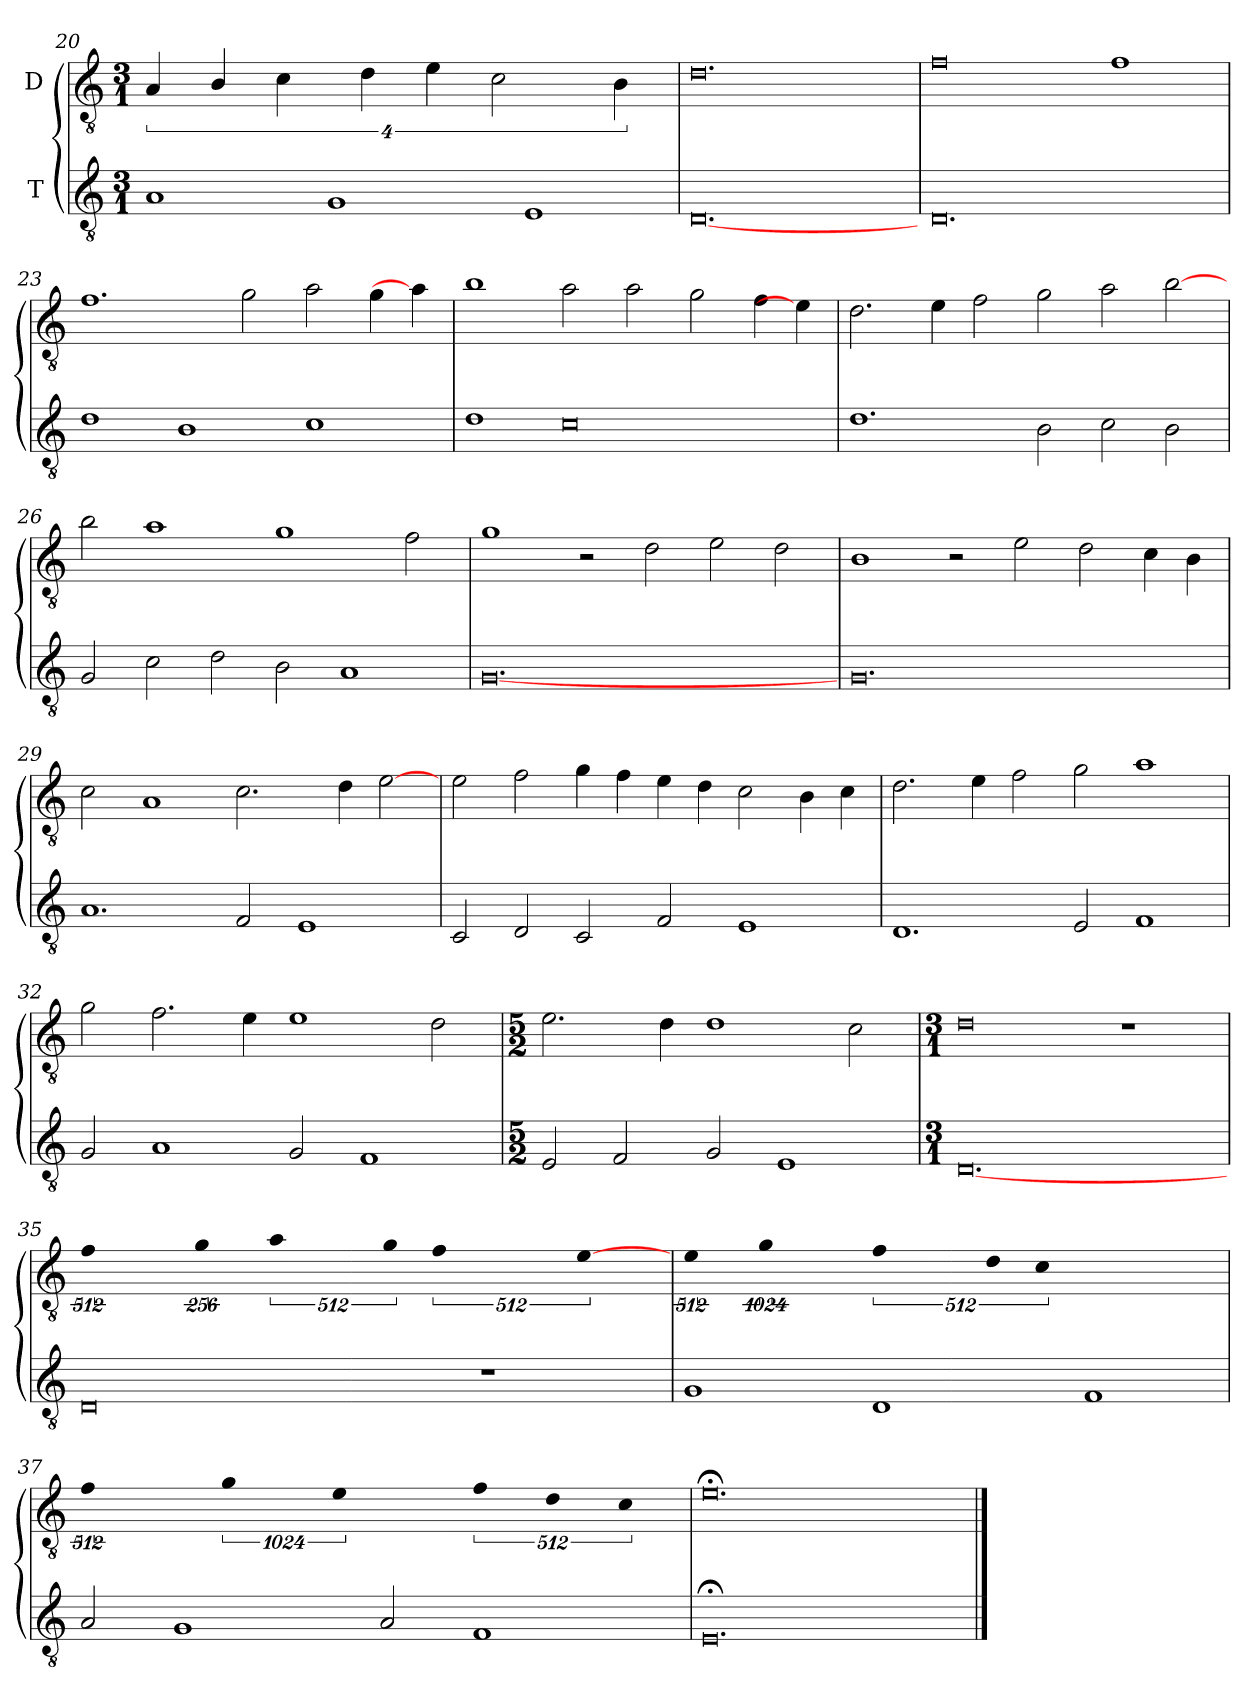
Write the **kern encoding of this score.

**kern	**kern
*part2	*part1
*staff2	*staff1
*I"T	*I"D
!!LO:LB:g=z
*clefGv2	*clefGv2
*ITrd7c12	*ITrd7c12
*k[]	*k[]
*C:	*C:
*M3/1	*M3/1
=20	=20
1AAi/	8%3AAi/
.	8%3BBi/
.	8%3Ci\
1GGi/	.
.	8%3Di\
.	8%3Ei\
.	4%3Ci\
1EEi/	.
.	8%3BBi\
=21	=21
[0.DDi/	0.Di\
=22	=22
0.DDi/	0Fi\
.	1Fi\
=23	=23
1Di\	1.Fi\
1BBi/	.
.	2Gi\
1Ci\	2Ai\
.	4Gi\
.	4Ai\]
=24	=24
1Di\	1Bi\
0Ci\	2Ai\
.	2Ai\
.	2Gi\
.	4Fi\
.	4Ei\]
=25	=25
1.Di\	2.Di\
.	4Ei\
.	2Fi\
2BBi\	2Gi\
2Ci\	2Ai\
2BBi\	[2Bi\
!!LO:LB:g=z
=26	=26
2GGi/	2Bi\
2Ci\	1Ai\
2Di\	.
2BBi\	1Gi\
1AAi/	.
.	2Fi\
=27	=27
[0.GGi/	1Gi\
.	2r
.	2Di\
.	2Ei\
.	2Di\
=28	=28
0.GGi/	1BBi/
.	2r
.	2Ei\
.	2Di\
.	4Ci\
.	4BBi\
=29	=29
1.AAi/	2Ci\
.	1AAi/
2FFi/	2.Ci\
1EEi/	.
.	4Di\
.	[2Ei\
!!LO:LB:g=z
=30	=30
2CCi/	2Ei\
2DDi/	2Fi\
2CCi/	4Gi\
.	4Fi\
2FFi/	4Ei\
.	4Di\
1EEi/	2Ci\
.	4BBi\
.	4Ci\
=31	=31
1.DDi/	2.Di\
.	4Ei\
.	2Fi\
2EEi/	2Gi\
1FFi/	1Ai\
=32	=32
2GGi/	2Gi\
1AAi/	2.Fi\
.	4Ei\
2GGi/	1Ei\
1FFi/	.
.	2Di\
=33	=33
*M5/2	*M5/2
2EEi/	2.Ei\
2FFi/	.
.	4Di\
2GGi/	1Di\
1EEi/	.
.	2Ci\
!!LO:LB:g=z
=34	=34
*M3/1	*M3/1
[0.DDi/	0Di\
.	1r
=35	=35
!	!LO:N:vis=1
0DDi/	512%341Fi\
!	!LO:N:vis=2
.	512%171Gi\
!	!LO:N:vis=1
.	512%341Ai\
!	!LO:N:vis=2
.	512%171Gi\
!	!LO:N:vis=1
1r	512%341Fi\
!	!LO:N:vis=2
.	[512%171Ei\
=36	=36
!	!LO:N:vis=2
1GGi/	1024%341Ei\
!	!LO:N:vis=1
.	1024%683Gi\
!	!LO:N:vis=1
1DDi/	512%341Fi\
!	!LO:N:vis=1
.	1024%683Di\
1FFi/	.
!	!LO:N:vis=1
.	1024%683Ci\
=37	=37
!	!LO:N:vis=1
2AAi/	512%341Fi\
1GGi/	.
!	!LO:N:vis=1
.	1024%683Gi\
!	!LO:N:vis=1
.	1024%683Ei\
2AAi/	.
!	!LO:N:vis=2
1FFi/	1024%341Fi\
!	!LO:N:vis=2
.	1024%341Di\
!	!LO:N:vis=2
.	512%171Ci\
=38	=38
0.EE;i/	0.E;i\
==	==
*-	*-
